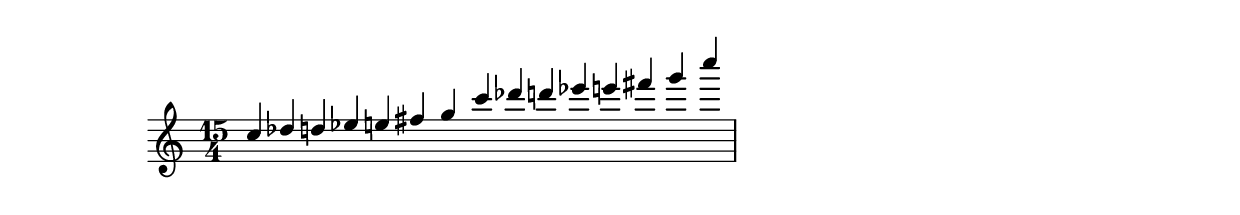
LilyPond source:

\version "2.18.2" \score { \new Staff << \new Voice { \set midiInstrument = #"piano" \voiceOne
 \key c \major \time 15/4
\override Voice.TextScript.font-size = #-4
 { c'' des'' d'' ees'' e'' fis'' g'' c''' des''' d''' ees''' e''' fis''' g''' c''''  } 
 } >> \layout { } \midi { \context { \Staff \remove "Staff_performer" }
\context { \Voice \consists "Staff_performer" } \tempo 2 = 60 } }
\paper{oddHeaderMarkup = ##f oddFooterMarkup = ##f}
